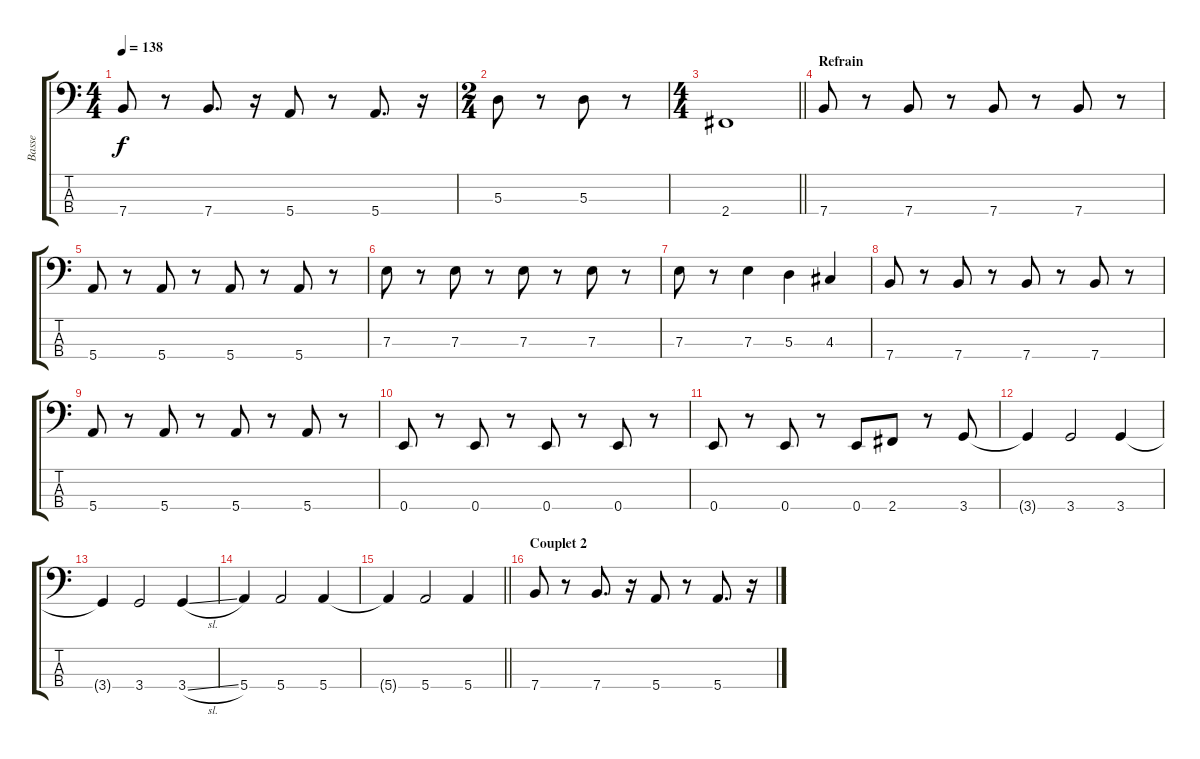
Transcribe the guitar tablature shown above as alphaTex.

\track ("Basse" "Basse") {instrument electricbasspick}
\staff {score tabs}
\tuning (G2 D2 A1 E1) {hide}
\ts (4 4)
\tempo 138
\clef f4
\ks c
7.4.8{dy f} r.8 7.4.8{d} r.16 5.4.8 r.8 5.4.8{d} r.16 |
\ts (2 4)
5.3.8 r.8 5.3.8 r.8 |
\ts (4 4)
\barLineRight lightlight
2.4.1 |
\section ("" "Refrain")
7.4.8 r.8 7.4.8 r.8 7.4.8 r.8 7.4.8 r.8 |
5.4.8 r.8 5.4.8 r.8 5.4.8 r.8 5.4.8 r.8 |
7.3.8 r.8 7.3.8 r.8 7.3.8 r.8 7.3.8 r.8 |
7.3.8 r.8 7.3.4 5.3.4 4.3.4 |
7.4.8 r.8 7.4.8 r.8 7.4.8 r.8 7.4.8 r.8 |
5.4.8 r.8 5.4.8 r.8 5.4.8 r.8 5.4.8 r.8 |
0.4.8 r.8 0.4.8 r.8 0.4.8 r.8 0.4.8 r.8 |
0.4.8 r.8 0.4.8 r.8 0.4.8 2.4.8 r.8 3.4.8 |
3.4{t}.4 3.4.2 3.4.4 |
3.4{t}.4 3.4.2 3.4{sl}.4 |
5.4.4 5.4.2 5.4.4 |
\barLineRight lightlight
5.4{t}.4 5.4.2 5.4.4 |
\section ("" "Couplet 2")
7.4.8 r.8 7.4.8{d} r.16 5.4.8 r.8 5.4.8{d} r.16
